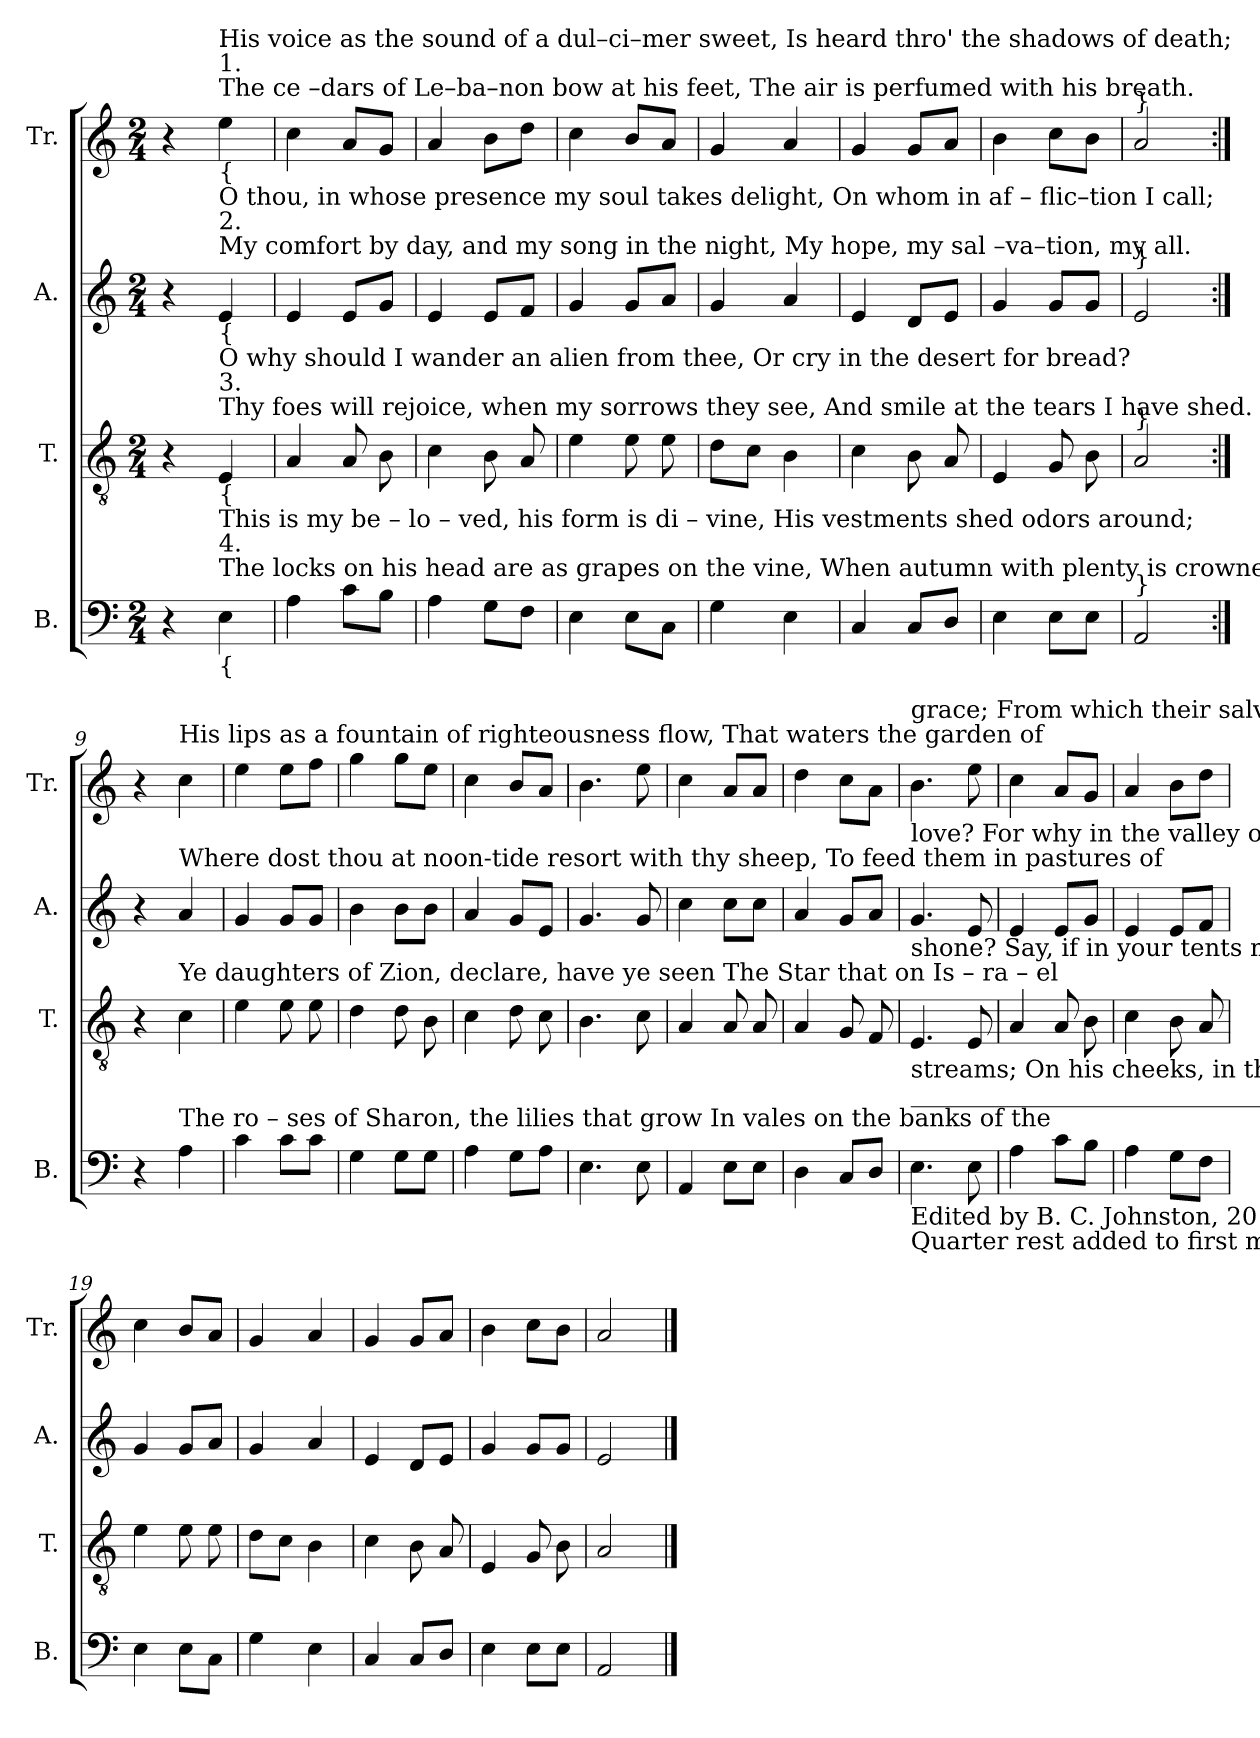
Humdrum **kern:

**kern	**kern	**kern	**kern
*part4	*part3	*part2	*part1
*staff4	*staff3	*staff2	*staff1
*I"B.	*I"T.	*I"A.	*I"Tr.
*I'B.	*I'T.	*I'A.	*I'Tr.
*clefF4	*clefGv2	*clefG2	*clefG2
*k[]	*k[]	*k[]	*k[]
*M2/4	*M2/4	*M2/4	*M2/4
*MM90	*MM90	*MM90	*MM90
=1	=1	=1	=1
4r	4r	4r	4r
!	!	!	!LO:TX:a:t=The  ce –dars of     Le–ba–non    bow  at  his    feet,    The  air  is perfumed with his breath.
!	!	!	!LO:TX:a:t=1.
!	!	!	!LO:TX:b:t={
!	!	!	!LO:TX:a:t=His voice as  the   sound  of  a    dul–ci–mer  sweet,   Is  heard  thro'  the shadows of death;
!	!	!LO:TX:a:t=My  comfort by   day, and my  song  in the night,    My  hope, my sal –va–tion, my all.	!
!	!	!LO:TX:a:t=2.	!
!	!	!LO:TX:b:t={	!
!	!	!LO:TX:a:t=O thou, in whose presence my soul takes delight,    On  whom in af – flic–tion  I   call;	!
!	!LO:TX:a:t=Thy  foes  will rejoice, when my sorrows they see,  And smile at  the    tears I have shed.	!	!
!	!LO:TX:a:t=3.	!	!
!	!LO:TX:b:t={	!	!
!	!LO:TX:a:t=O  why should I  wander   an    alien   from   thee,   Or    cry  in   the    desert  for  bread?	!	!
!LO:TX:a:t=The  locks on his head  are as grapes on the vine,   When autumn with plenty is crowned,	!	!	!
!LO:TX:a:t=4.	!	!	!
!LO:TX:b:t={	!	!	!
!LO:TX:a:t=This  is  my  be – lo – ved,  his  form  is  di – vine,   His  vestments  shed  odors  around;	!	!	!
4E!\	4E!/	4e!/	4ee!\
=2	=2	=2	=2
4A!\	4A!/	4e!/	4cc!\
8c!\L	8A!/	8e!/L	8a!/L
8B!\J	8B!\	8g!/J	8g!/J
=3	=3	=3	=3
4A!\	4c!\	4e!/	4a!/
8G!\L	8B!\	8e!/L	8b!\L
8F!\J	8A!/	8f!/J	8dd!\J
=4	=4	=4	=4
4E!\	4e!\	4g!/	4cc!\
8E!\L	8e!\	8g!/L	8b!/L
8C!\J	8e!\	8a!/J	8a!/J
=5	=5	=5	=5
4G!\	8d!\L	4g!/	4g!/
.	8c!\J	.	.
4E!\	4B!\	4a!/	4a!/
=6	=6	=6	=6
4C!/	4c!\	4e!/	4g!/
8C!/L	8B!\	8d!/L	8g!/L
8D!/J	8A!/	8e!/J	8a!/J
=7	=7	=7	=7
4E!\	4E!/	4g!/	4b!\
8E!\L	8G!/	8g!/L	8cc!\L
8E!\J	8B!\	8g!/J	8b!\J
=8	=8	=8	=8
!	!	!	!LO:TX:a:t=}
!	!	!LO:TX:a:t=}	!
!	!LO:TX:a:t=}	!	!
!LO:TX:a:t=}	!	!	!
2AA!/	2A!/	2e!/	2a!/
=9:|!	=9:|!	=9:|!	=9:|!
4r	4r	4r	4r
!	!	!	!LO:TX:a:t=His  lips  as   a  fountain of  righteousness flow, That  waters   the   garden   of
!	!	!LO:TX:a:t=Where dost thou at noon-tide resort with thy sheep, To feed them in pastures  of	!
!	!LO:TX:a:t=Ye  daughters  of   Zion,  declare, have ye seen  The  Star  that  on   Is – ra – el	!	!
!LO:TX:a:t=The  ro – ses   of  Sharon,  the  lilies  that  grow  In   vales  on the banks of the	!	!	!
4A!\	4c!\	4a!/	4cc!\
=10	=10	=10	=10
4c!\	4e!\	4g!/	4ee!\
8c!\L	8e!\	8g!/L	8ee!\L
8c!\J	8e!\	8g!/J	8ff!\J
=11	=11	=11	=11
4G!\	4d!\	4b!\	4gg!\
8G!\L	8d!\	8b!\L	8gg!\L
8G!\J	8B!\	8b!\J	8ee!\J
=12	=12	=12	=12
4A!\	4c!\	4a!/	4cc!\
8G!\L	8d!\	8g!/L	8b!/L
8A!\J	8c!\	8e!/J	8a!/J
=13	=13	=13	=13
4.E!\	4.B!\	4.g!/	4.b!\
8E!\	8c!\	8g!/	8ee!\
=14	=14	=14	=14
4AA!/	4A!/	4cc!\	4cc!\
8E!\L	8A!/	8cc!\L	8a!/L
8E!\J	8A!/	8cc!\J	8a!/J
=15	=15	=15	=15
4D!\	4A!/	4a!/	4dd!\
8C!/L	8G!/	8g!/L	8cc!\L
8D!/J	8F!/	8a!/J	8a!\J
=16	=16	=16	=16
!	!	!	!LO:TX:a:t=grace; From which their salvation the  Gentiles  shall know,  And   bask  in  the  smiles  of  his  face.
!	!	!LO:TX:a:t=love?  For  why  in   the    valley    of   death should  I weep,   Or    a – lone  in     wilderness    rove?	!
!	!LO:TX:a:t=shone?  Say,  if  in  your  tents  my be – lo – ved  has  been,  And where with his flocks he  is  gone?	!	!
!LO:TX:a:t=______________________________________________	!	!	!
!LO:TX:b:t=Edited by B. C. Johnston, 2018	!	!	!
!LO:TX:b:t=Quarter rest added to first measure in all parts, as in Walker 1846.	!	!	!
!LO:TX:a:t=streams;  On his cheeks, in the  beauty of excellence blow,   And   his  eyes  are  quivers   of  beams!	!	!	!
4.E!\	4.E!/	4.g!/	4.b!\
8E!\	8E!/	8e!/	8ee!\
=17	=17	=17	=17
4A!\	4A!/	4e!/	4cc!\
8c!\L	8A!/	8e!/L	8a!/L
8B!\J	8B!\	8g!/J	8g!/J
=18	=18	=18	=18
4A!\	4c!\	4e!/	4a!/
8G!\L	8B!\	8e!/L	8b!\L
8F!\J	8A!/	8f!/J	8dd!\J
=19	=19	=19	=19
4E!\	4e!\	4g!/	4cc!\
8E!\L	8e!\	8g!/L	8b!/L
8C!\J	8e!\	8a!/J	8a!/J
=20	=20	=20	=20
4G!\	8d!\L	4g!/	4g!/
.	8c!\J	.	.
4E!\	4B!\	4a!/	4a!/
=21	=21	=21	=21
4C!/	4c!\	4e!/	4g!/
8C!/L	8B!\	8d!/L	8g!/L
8D!/J	8A!/	8e!/J	8a!/J
=22	=22	=22	=22
4E!\	4E!/	4g!/	4b!\
8E!\L	8G!/	8g!/L	8cc!\L
8E!\J	8B!\	8g!/J	8b!\J
=23	=23	=23	=23
2AA!/	2A!/	2e!/	2a!/
==	==	==	==
*-	*-	*-	*-
